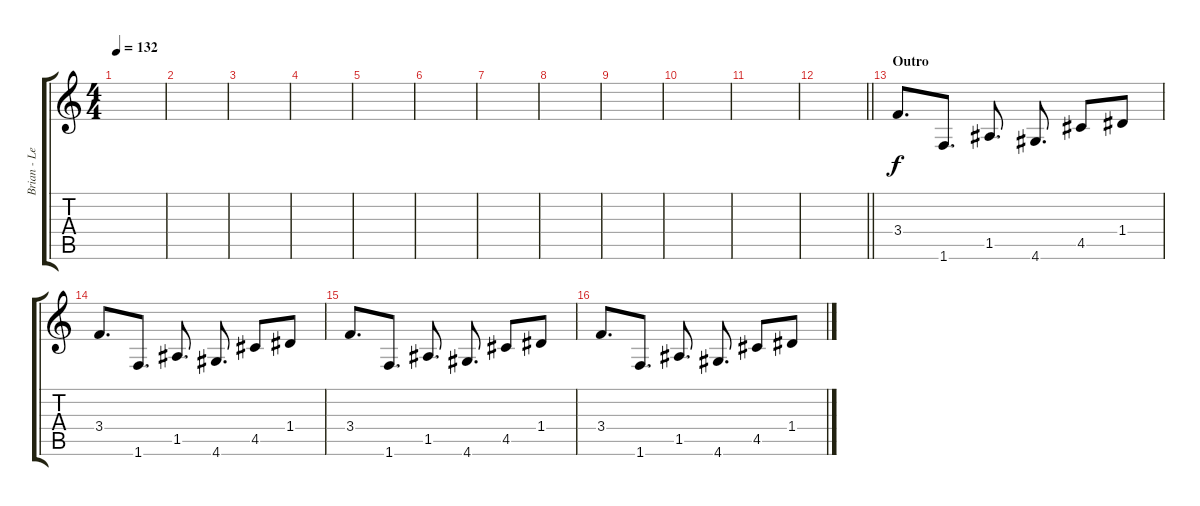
\track ("Brian - Lead Guitar" "Brian - Le") {instrument electricguitarjazz}
\staff {score tabs}
\tuning (E4 B3 G3 D3 A2 E2) {hide}
\ts (4 4)
\tempo 132
\clef g2
\ks c
|
|
|
|
|
|
|
|
|
|
|
\barLineRight lightlight
|
\section ("" "Outro")
3.4.8{d volume 14 balance 2} 1.6.8{d} 1.5.8{d} 4.6.8{d} 4.5.8 1.4.8 |
3.4.8{d} 1.6.8{d} 1.5.8{d} 4.6.8{d} 4.5.8 1.4.8 |
3.4.8{d} 1.6.8{d} 1.5.8{d} 4.6.8{d} 4.5.8 1.4.8 |
3.4.8{d} 1.6.8{d} 1.5.8{d} 4.6.8{d} 4.5.8 1.4.8
